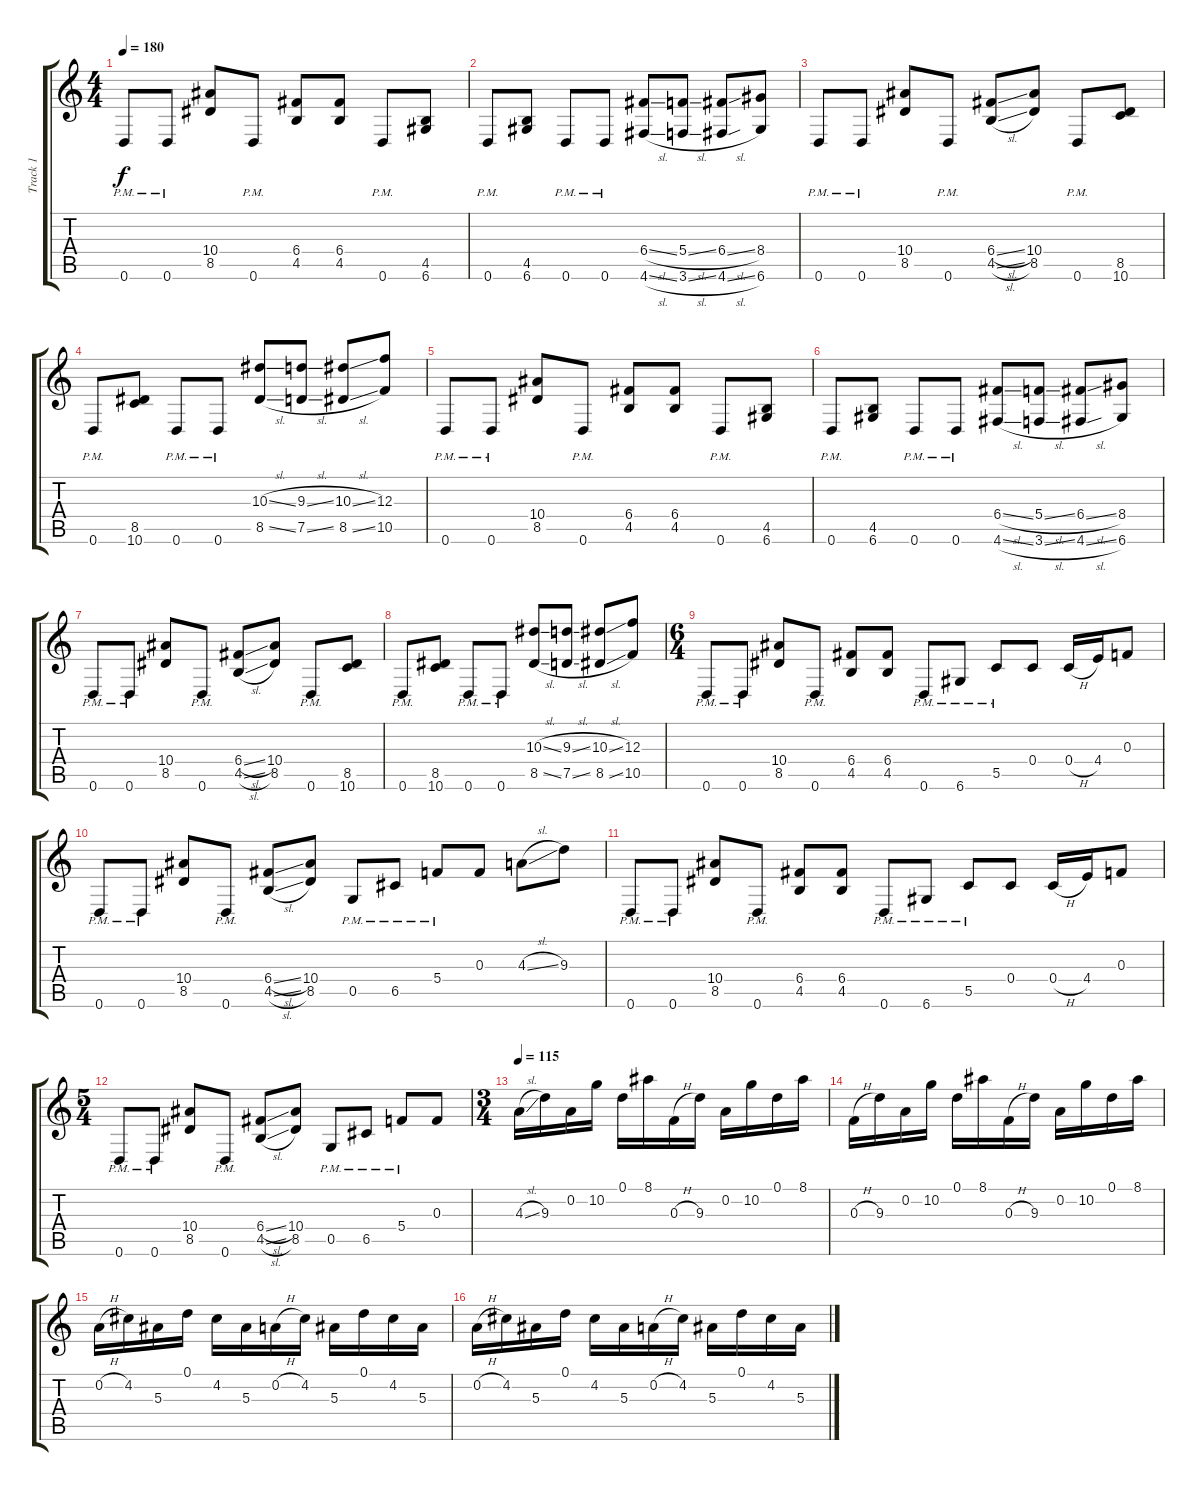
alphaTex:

\track ("Track 1" "Track 1") {instrument distortionguitar}
\staff {score tabs}
\tuning (D4 A3 F3 C3 G2 D2) {hide}
\ts (4 4)
\tempo 180
\clef g2
\ks c
0.6{pm}.8{dy f} 0.6{pm}.8 (10.4 8.5).8 0.6{pm}.8 (6.4 4.5).8 (6.4 4.5).8 0.6{pm}.8 (4.5 6.6).8 |
0.6{pm}.8 (4.5 6.6).8 0.6{pm}.8 0.6{pm}.8 (6.4{sl} 4.6{sl}).8 (5.4{sl} 3.6{sl}).8 (6.4{sl} 4.6{sl}).8 (8.4 6.6).8 |
0.6{pm}.8 0.6{pm}.8 (10.4 8.5).8 0.6{pm}.8 (6.4{sl} 4.5{sl}).8 (10.4 8.5).8 0.6{pm}.8 (8.5 10.6).8 |
0.6{pm}.8 (8.5 10.6).8 0.6{pm}.8 0.6{pm}.8 (10.3{sl} 8.5{sl}).8 (9.3{sl} 7.5{sl}).8 (10.3{sl} 8.5{sl}).8 (12.3 10.5).8 |
0.6{pm}.8 0.6{pm}.8 (10.4 8.5).8 0.6{pm}.8 (6.4 4.5).8 (6.4 4.5).8 0.6{pm}.8 (4.5 6.6).8 |
0.6{pm}.8 (4.5 6.6).8 0.6{pm}.8 0.6{pm}.8 (6.4{sl} 4.6{sl}).8 (5.4{sl} 3.6{sl}).8 (6.4{sl} 4.6{sl}).8 (8.4 6.6).8 |
0.6{pm}.8 0.6{pm}.8 (10.4 8.5).8 0.6{pm}.8 (6.4{sl} 4.5{sl}).8 (10.4 8.5).8 0.6{pm}.8 (8.5 10.6).8 |
0.6{pm}.8 (8.5 10.6).8 0.6{pm}.8 0.6{pm}.8 (10.3{sl} 8.5{sl}).8 (9.3{sl} 7.5{sl}).8 (10.3{sl} 8.5{sl}).8 (12.3 10.5).8 |
\ts (6 4)
0.6{pm}.8 0.6{pm}.8 (10.4 8.5).8 0.6{pm}.8 (6.4 4.5).8 (6.4 4.5).8 0.6{pm}.8 6.6{pm}.8 5.5{pm}.8 0.4.8 0.4{h}.16 4.4.16 0.3.8 |
0.6{pm}.8 0.6{pm}.8 (10.4 8.5).8 0.6{pm}.8 (6.4{sl} 4.5{sl}).8 (10.4 8.5).8 0.5{pm}.8 6.5{pm}.8 5.4{pm}.8 0.3.8 4.3{sl}.8 9.3.8 |
0.6{pm}.8 0.6{pm}.8 (10.4 8.5).8 0.6{pm}.8 (6.4 4.5).8 (6.4 4.5).8 0.6{pm}.8 6.6{pm}.8 5.5{pm}.8 0.4.8 0.4{h}.16 4.4.16 0.3.8 |
\ts (5 4)
0.6{pm}.8 0.6{pm}.8 (10.4 8.5).8 0.6{pm}.8 (6.4{sl} 4.5{sl}).8 (10.4 8.5).8 0.5{pm}.8 6.5{pm}.8 5.4{pm}.8 0.3.8 |
\ts (3 4)
\tempo 115
4.3{sl}.16 9.3.16 0.2.16 10.2.16 0.1.16 8.1.16 0.3{h}.16 9.3.16 0.2.16 10.2.16 0.1.16 8.1.16 |
0.3{h}.16 9.3.16 0.2.16 10.2.16 0.1.16 8.1.16 0.3{h}.16 9.3.16 0.2.16 10.2.16 0.1.16 8.1.16 |
0.2{h}.16 4.2.16 5.3.16 0.1.16 4.2.16 5.3.16 0.2{h}.16 4.2.16 5.3.16 0.1.16 4.2.16 5.3.16 |
0.2{h}.16 4.2.16 5.3.16 0.1.16 4.2.16 5.3.16 0.2{h}.16 4.2.16 5.3.16 0.1.16 4.2.16 5.3.16
